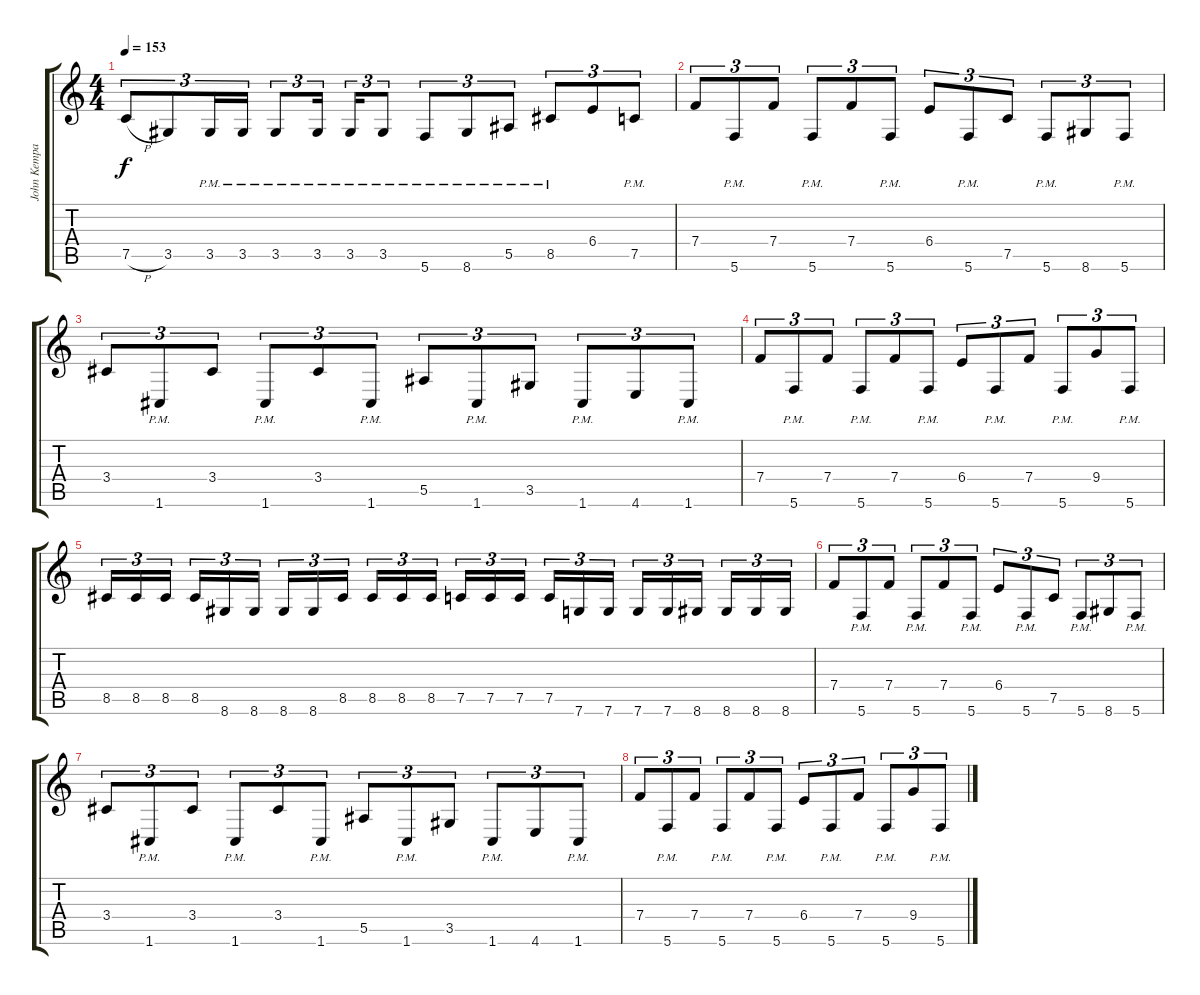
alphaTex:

\track ("John Kempainen (Rhythm Guitar)" "John Kempa") {instrument distortionguitar}
\staff {score tabs}
\tuning (C4 G3 Eb3 Bb2 F2 C2) {hide}
\ts (4 4)
\tempo 153
\clef g2
\ks c
7.5{h}.8{tu (3 2) dy f} 3.5.8{tu (3 2)} 3.5{pm}.16{tu (3 2)} 3.5{pm}.16{tu (3 2)} 3.5{pm}.8{tu (3 2)} 3.5{pm}.16{tu (3 2)} 3.5{pm}.16{tu (3 2)} 3.5{pm}.8{tu (3 2)} 5.6{pm}.8{tu (3 2)} 8.6{pm}.8{tu (3 2)} 5.5{pm}.8{tu (3 2)} 8.5{pm}.8{tu (3 2)} 6.4.8{tu (3 2)} 7.5{pm}.8{tu (3 2)} |
7.4.8{tu (3 2)} 5.6{pm}.8{tu (3 2)} 7.4.8{tu (3 2)} 5.6{pm}.8{tu (3 2)} 7.4.8{tu (3 2)} 5.6{pm}.8{tu (3 2)} 6.4.8{tu (3 2)} 5.6{pm}.8{tu (3 2)} 7.5.8{tu (3 2)} 5.6{pm}.8{tu (3 2)} 8.6.8{tu (3 2)} 5.6{pm}.8{tu (3 2)} |
3.4.8{tu (3 2)} 1.6{pm}.8{tu (3 2)} 3.4.8{tu (3 2)} 1.6{pm}.8{tu (3 2)} 3.4.8{tu (3 2)} 1.6{pm}.8{tu (3 2)} 5.5.8{tu (3 2)} 1.6{pm}.8{tu (3 2)} 3.5.8{tu (3 2)} 1.6{pm}.8{tu (3 2)} 4.6.8{tu (3 2)} 1.6{pm}.8{tu (3 2)} |
7.4.8{tu (3 2)} 5.6{pm}.8{tu (3 2)} 7.4.8{tu (3 2)} 5.6{pm}.8{tu (3 2)} 7.4.8{tu (3 2)} 5.6{pm}.8{tu (3 2)} 6.4.8{tu (3 2)} 5.6{pm}.8{tu (3 2)} 7.4.8{tu (3 2)} 5.6{pm}.8{tu (3 2)} 9.4.8{tu (3 2)} 5.6{pm}.8{tu (3 2)} |
8.5.16{tu (3 2)} 8.5.16{tu (3 2)} 8.5.16{tu (3 2)} 8.5.16{tu (3 2)} 8.6.16{tu (3 2)} 8.6.16{tu (3 2)} 8.6.16{tu (3 2)} 8.6.16{tu (3 2)} 8.5.16{tu (3 2)} 8.5.16{tu (3 2)} 8.5.16{tu (3 2)} 8.5.16{tu (3 2)} 7.5.16{tu (3 2)} 7.5.16{tu (3 2)} 7.5.16{tu (3 2)} 7.5.16{tu (3 2)} 7.6.16{tu (3 2)} 7.6.16{tu (3 2)} 7.6.16{tu (3 2)} 7.6.16{tu (3 2)} 8.6.16{tu (3 2)} 8.6.16{tu (3 2)} 8.6.16{tu (3 2)} 8.6.16{tu (3 2)} |
7.4.8{tu (3 2)} 5.6{pm}.8{tu (3 2)} 7.4.8{tu (3 2)} 5.6{pm}.8{tu (3 2)} 7.4.8{tu (3 2)} 5.6{pm}.8{tu (3 2)} 6.4.8{tu (3 2)} 5.6{pm}.8{tu (3 2)} 7.5.8{tu (3 2)} 5.6{pm}.8{tu (3 2)} 8.6.8{tu (3 2)} 5.6{pm}.8{tu (3 2)} |
3.4.8{tu (3 2)} 1.6{pm}.8{tu (3 2)} 3.4.8{tu (3 2)} 1.6{pm}.8{tu (3 2)} 3.4.8{tu (3 2)} 1.6{pm}.8{tu (3 2)} 5.5.8{tu (3 2)} 1.6{pm}.8{tu (3 2)} 3.5.8{tu (3 2)} 1.6{pm}.8{tu (3 2)} 4.6.8{tu (3 2)} 1.6{pm}.8{tu (3 2)} |
7.4.8{tu (3 2)} 5.6{pm}.8{tu (3 2)} 7.4.8{tu (3 2)} 5.6{pm}.8{tu (3 2)} 7.4.8{tu (3 2)} 5.6{pm}.8{tu (3 2)} 6.4.8{tu (3 2)} 5.6{pm}.8{tu (3 2)} 7.4.8{tu (3 2)} 5.6{pm}.8{tu (3 2)} 9.4.8{tu (3 2)} 5.6{pm}.8{tu (3 2)}
